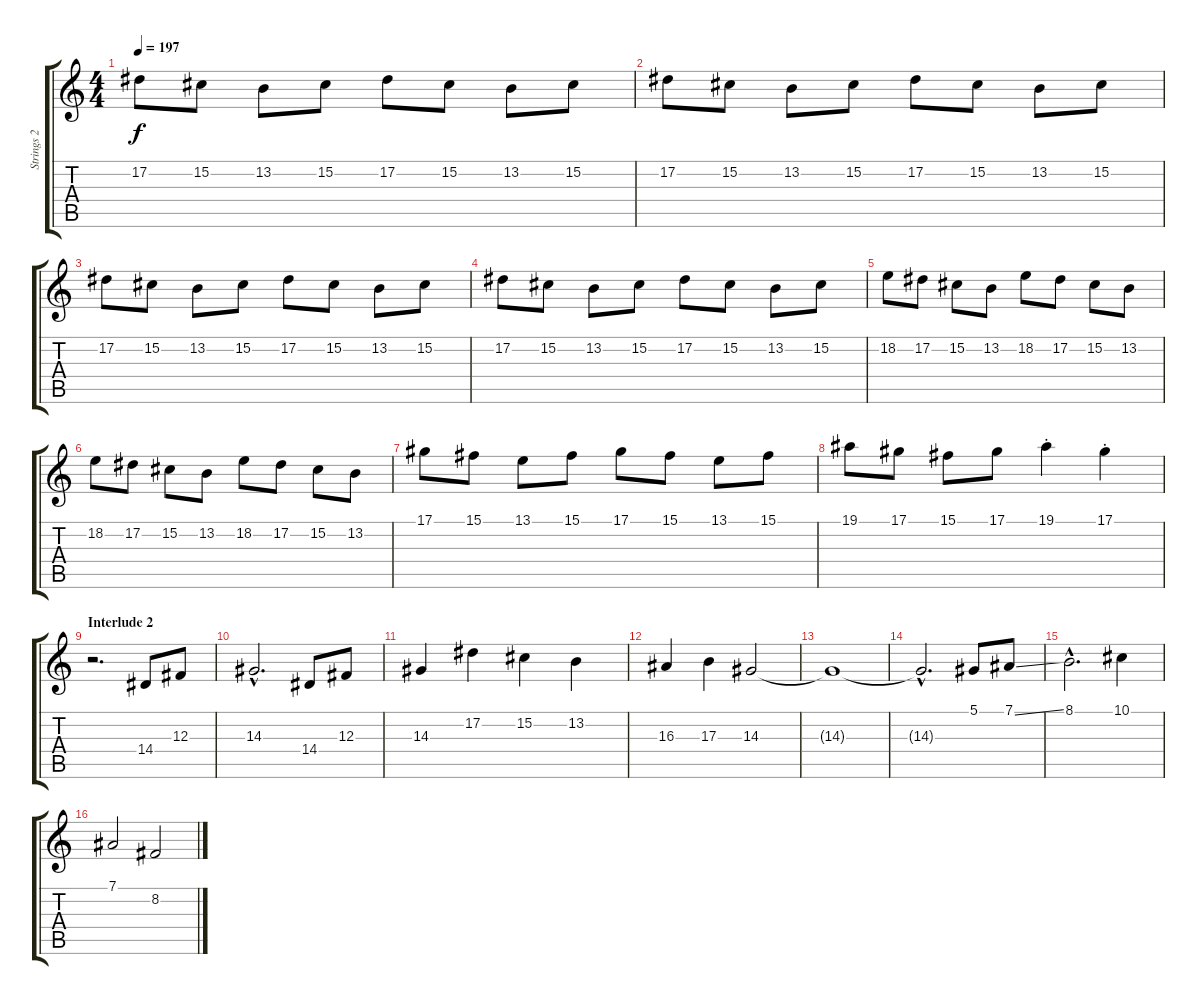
\track ("Strings 2" "Strings 2") {instrument stringensemble1}
\staff {score tabs}
\tuning (Eb4 Bb3 Gb3 Db3 Ab2 Eb2) {hide}
\ts (4 4)
\tempo 197
\clef g2
\ks c
17.2.8{dy f} 15.2.8 13.2.8 15.2.8 17.2.8 15.2.8 13.2.8 15.2.8 |
17.2.8 15.2.8 13.2.8 15.2.8 17.2.8 15.2.8 13.2.8 15.2.8 |
17.2.8 15.2.8 13.2.8 15.2.8 17.2.8 15.2.8 13.2.8 15.2.8 |
17.2.8 15.2.8 13.2.8 15.2.8 17.2.8 15.2.8 13.2.8 15.2.8 |
18.2.8 17.2.8 15.2.8 13.2.8 18.2.8 17.2.8 15.2.8 13.2.8 |
18.2.8 17.2.8 15.2.8 13.2.8 18.2.8 17.2.8 15.2.8 13.2.8 |
17.1.8 15.1.8 13.1.8 15.1.8 17.1.8 15.1.8 13.1.8 15.1.8 |
19.1.8 17.1.8 15.1.8 17.1.8 19.1{st}.4 17.1{st}.4 |
\section ("" "Interlude 2")
r.2{d volume 14} 14.4.8 12.3.8 |
14.3{hac}.2{d} 14.4.8 12.3.8 |
14.3.4 17.2.4 15.2.4 13.2.4 |
16.3.4 17.3.4 14.3.2 |
14.3{t}.1 |
14.3{hac t}.2{d} 5.1.8 7.1{ss}.8 |
8.1{hac}.2{d} 10.1.4 |
7.1.2 8.2.2
